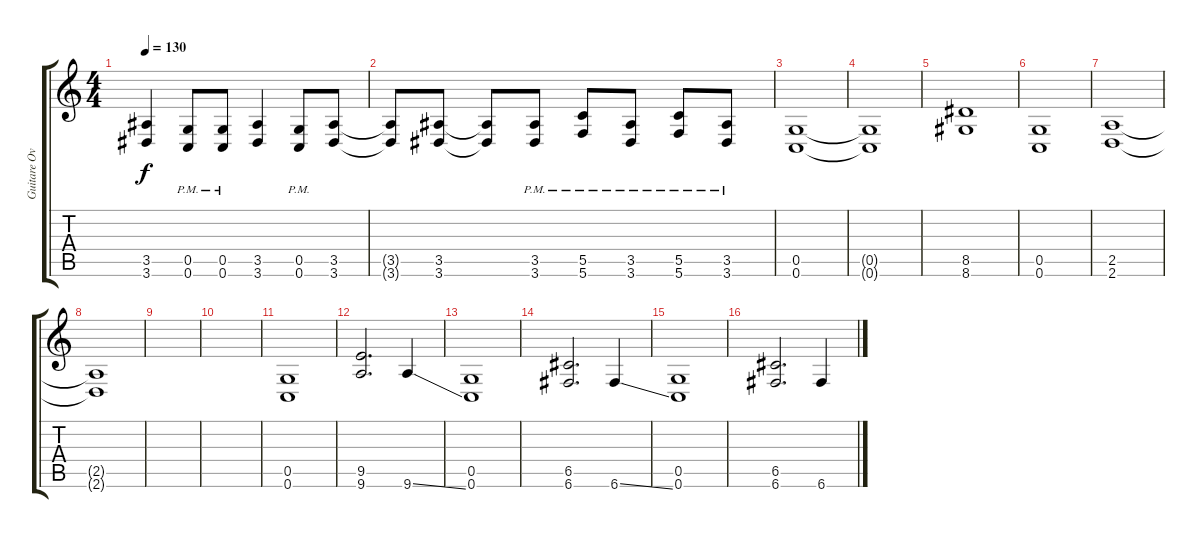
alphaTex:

\track ("Guitare Overdub" "Guitare Ov") {instrument distortionguitar}
\staff {score tabs}
\tuning (D4 A3 F3 C3 G2 C2) {hide}
\ts (4 4)
\tempo 130
\clef g2
\ks c
(3.5 3.6).4{dy f} (0.5{pm} 0.6{pm}).8 (0.5{pm} 0.6{pm}).8 (3.5 3.6).4 (0.5{pm} 0.6{pm}).8 (3.5 3.6).8 |
(3.5{t} 3.6{t}).8 (3.5 3.6).8 (3.5{t} 3.6{t}).8 (3.5{pm} 3.6{pm}).8 (5.5{pm} 5.6{pm}).8 (3.5{pm} 3.6{pm}).8 (5.5{pm} 5.6{pm}).8 (3.5{pm} 3.6{pm}).8 |
(0.5 0.6).1 |
(0.5{t} 0.6{t}).1 |
(8.5 8.6).1 |
(0.5 0.6).1 |
(2.5 2.6).1 |
(2.5{t} 2.6{t}).1 |
|
|
(0.5 0.6).1 |
(9.5 9.6).2{d} 9.6{ss}.4 |
(0.5 0.6).1 |
(6.5 6.6).2{d} 6.6{ss}.4 |
(0.5 0.6).1 |
(6.5 6.6).2{d} 6.6{ss}.4
